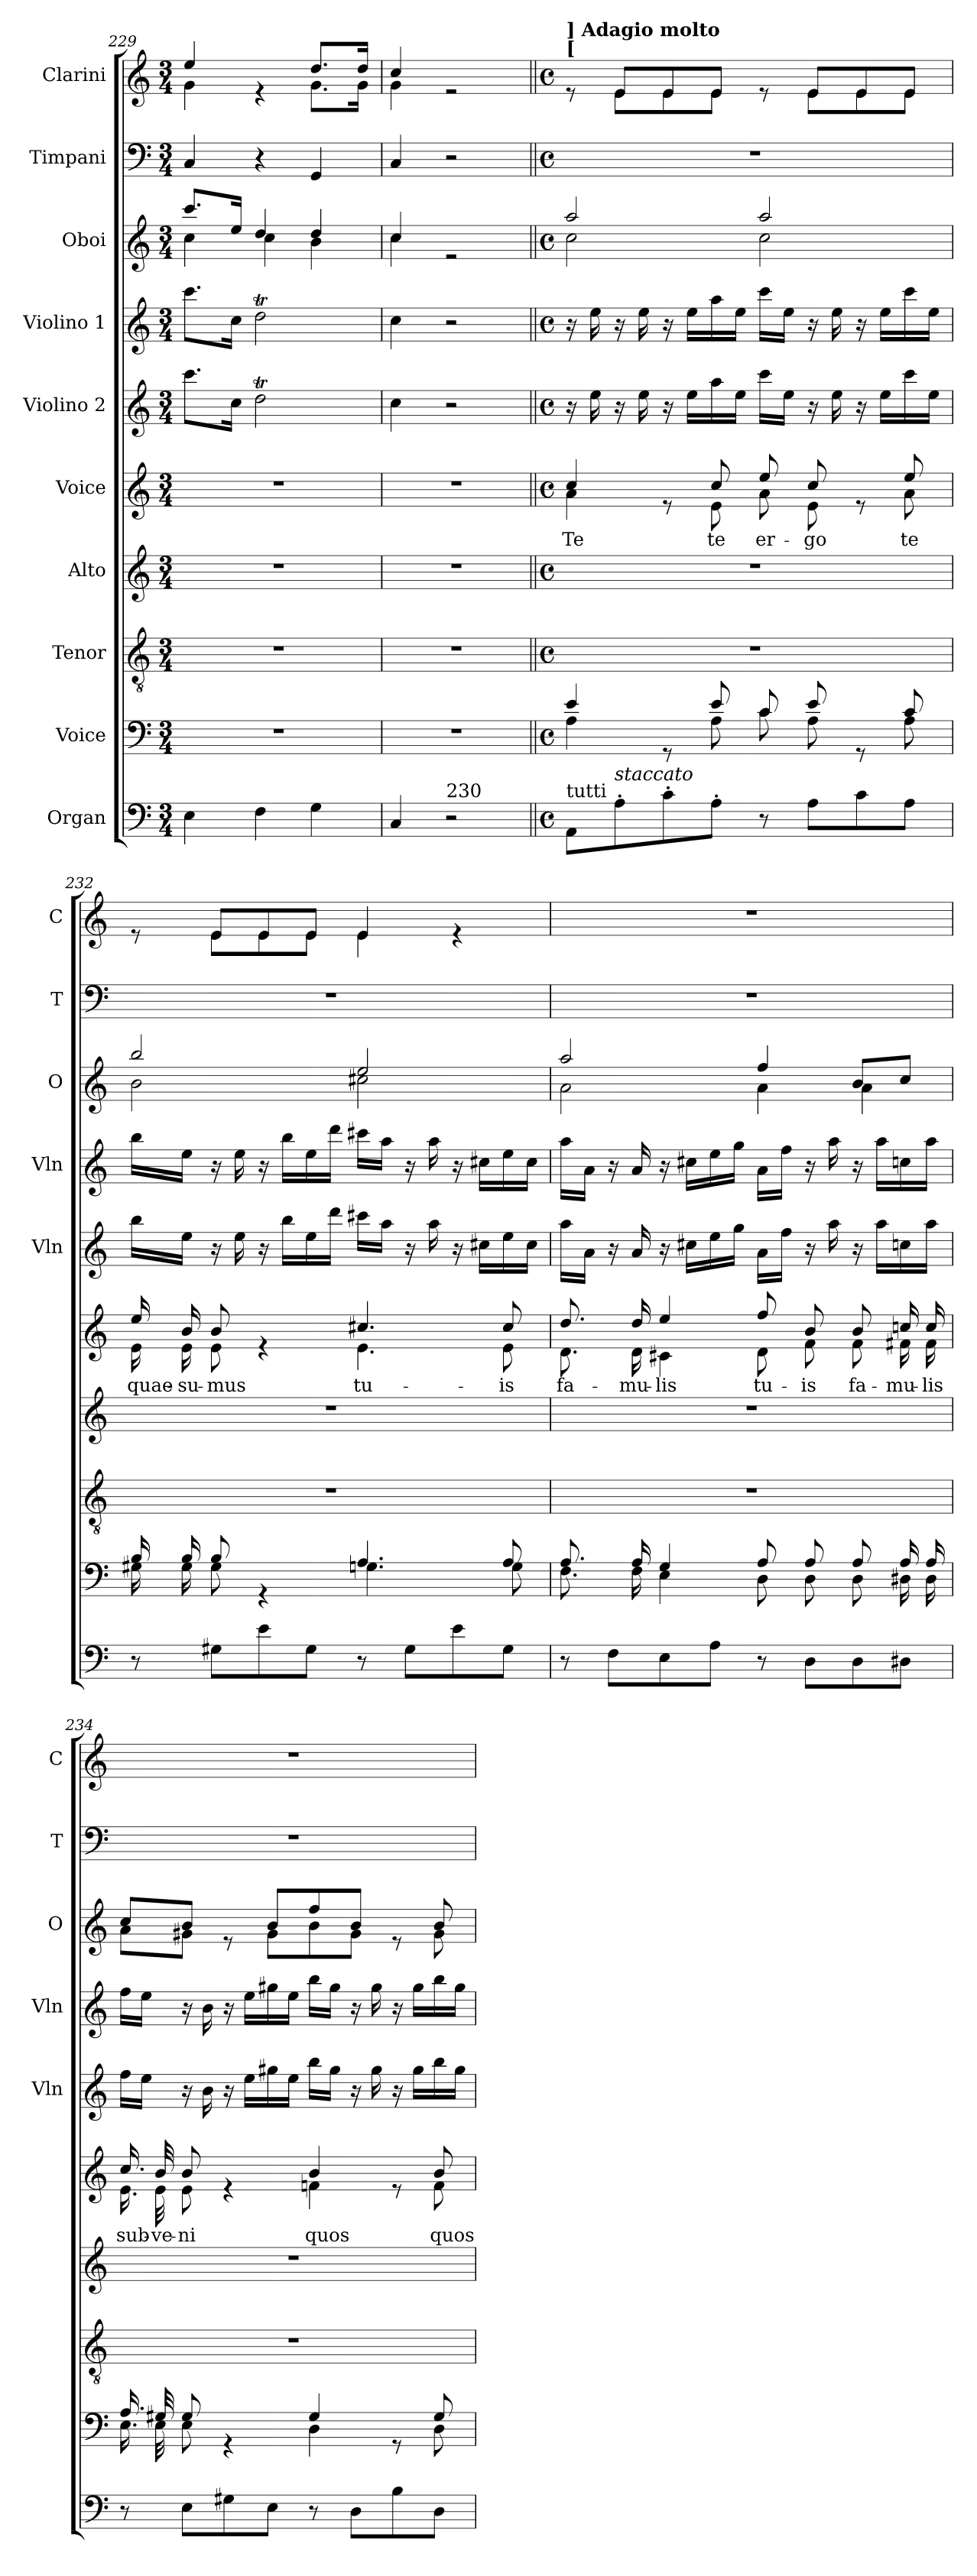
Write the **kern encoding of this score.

**kern	**kern	**kern	**kern	**kern	**text	**kern	**kern	**kern	**kern	**kern
*part10	*part9	*part8	*part7	*part6	*part6	*part5	*part4	*part3	*part2	*part1
*staff10	*staff9	*staff8	*staff7	*staff6	*staff6	*staff5	*staff4	*staff3	*staff2	*staff1
*I"Organ	*I"Voice	*I"Tenor	*I"Alto	*I"Voice	*	*I"Violino 2	*I"Violino 1	*I"Oboi	*I"Timpani	*I"Clarini
*	*	*	*	*	*	*I'Vln	*I'Vln	*I'O	*I'T	*I'C
*clefF4	*clefF4	*clefGv2	*clefG2	*clefG2	*	*clefG2	*clefG2	*clefG2	*clefF4	*clefG2
*k[]	*k[]	*k[]	*k[]	*k[]	*	*k[]	*k[]	*k[]	*k[]	*k[]
*M3/4	*M3/4	*M3/4	*M3/4	*M3/4	*	*M3/4	*M3/4	*M3/4	*M3/4	*M3/4
=229	=229	=229	=229	=229	=229	=229	=229	=229	=229	=229
*	*	*	*	*	*	*	*	*^	*	*^
4E\	2.r	2.r	2.r	2.r	.	8.ccc\L	8.ccc\L	8.ccc/L	4cc\	4C/	4ee/	4g\
.	.	.	.	.	.	16cc\Jk	16cc\Jk	16ee/Jk	.	.	.	.
4F\	.	.	.	.	.	2ddT\	2ddT\	4dd/	4cc\	4r	4re	4ryy
4G\	.	.	.	.	.	.	.	4dd/	4b\	4GG/	8.dd/L	8.g\L
.	.	.	.	.	.	.	.	.	.	.	16dd/Jk	16g\Jk
!!LO:PB:g=z	!!
=230	=230	=230	=230	=230	=230	=230	=230	=230	=230	=230	=230	=230
4C/	2.r	2.r	2.r	2.r	.	4cc\	4cc\	4cc/	4cc\	4C/	4cc/	4g\
!LO:TX:a:t=230	!	!	!	!	!	!	!	!	!	!	!	!
2r	.	.	.	.	.	2r	2r	2re	2ryy	2r	2re	2ryy
=231||	=231||	=231||	=231||	=231||	=231||	=231||	=231||	=231||	=231||	=231||	=231||	=231||
*M4/4	*M4/4	*M4/4	*M4/4	*M4/4	*	*M4/4	*M4/4	*M4/4	*	*M4/4	*M4/4	*
*met(c)	*met(c)	*met(c)	*met(c)	*met(c)	*	*met(c)	*met(c)	*met(c)	*	*met(c)	*met(c)	*
*	*	*	*	*	*	*	*	*	*	*	*MM50	*
*	*^	*	*	*	*	*	*	*	*	*	*	*
!	!	!	!	!	!	!	!	!	!	!	!	!LO:TX:a:B:t=[	!
!	!	!	!	!	!	!	!	!	!	!	!	!LO:TX:a:B:t=] Adagio molto	!
!LO:TX:a:t=tutti	!	!	!	!	!	!	!	!	!	!	!	!	!
!	!	!	!	!	!	!LO:LY:b	!	!	!	!	!	!	!
*	*	*	*	*	*^	*	*	*	*	*	*	*	*
8AA\L	4e/	4A\	1r	1r	4cc/	4a\	Te	16r	16r	2aa/	2cc\	1r	8re	8ryy
.	.	.	.	.	.	.	.	16ee\	16ee\	.	.	.	.	.
!LO:TX:a:i:t=staccato	!	!	!	!	!	!	!	!	!	!	!	!	!	!
8A'\	.	.	.	.	.	.	.	16r	16r	.	.	.	8e/L	8e\L
.	.	.	.	.	.	.	.	16ee\	16ee\	.	.	.	.	.
8c'\	8rGG	8ryy	.	.	8re	8ryy	.	16r	16r	.	.	.	8e/	8e\
.	.	.	.	.	.	.	.	16ee\LL	16ee\LL	.	.	.	.	.
!	!	!	!	!	!	!	!LO:LY:b	!	!	!	!	!	!	!
8A'\J	8e/	8A\	.	.	8cc/	8e\	te	16aa\	16aa\	.	.	.	8e/J	8e\J
.	.	.	.	.	.	.	.	16ee\JJ	16ee\JJ	.	.	.	.	.
!	!	!	!	!	!	!	!LO:LY:b	!	!	!	!	!	!	!
8r	8c/	8c\	.	.	8ee/	8a\	er-	16ccc\LL	16ccc\LL	2aa/	2cc\	.	8re	8ryy
.	.	.	.	.	.	.	.	16ee\JJ	16ee\JJ	.	.	.	.	.
!	!	!	!	!	!	!	!LO:LY:b	!	!	!	!	!	!	!
8A\L	8e/	8A\	.	.	8cc/	8e\	-go	16r	16r	.	.	.	8e/L	8e\L
.	.	.	.	.	.	.	.	16ee\	16ee\	.	.	.	.	.
8c\	8rGG	8ryy	.	.	8re	8ryy	.	16r	16r	.	.	.	8e/	8e\
.	.	.	.	.	.	.	.	16ee\LL	16ee\LL	.	.	.	.	.
!	!	!	!	!	!	!	!LO:LY:b	!	!	!	!	!	!	!
8A\J	8c/	8A\	.	.	8ee/	8a\	te	16ccc\	16ccc\	.	.	.	8e/J	8e\J
.	.	.	.	.	.	.	.	16ee\JJ	16ee\JJ	.	.	.	.	.
=232	=232	=232	=232	=232	=232	=232	=232	=232	=232	=232	=232	=232	=232	=232
!	!	!	!	!	!	!	!LO:LY:b	!	!	!	!	!	!	!
8r	16B/	16G#X\	1r	1r	16ee/	16e\	quae-	16bb\LL	16bb\LL	2bb/	2b\	1r	8re	8ryy
!	!	!	!	!	!	!	!LO:LY:b	!	!	!	!	!	!	!
.	16B/	16G#\	.	.	16b/	16e\	-su-	16ee\JJ	16ee\JJ	.	.	.	.	.
!	!	!	!	!	!	!	!LO:LY:b	!	!	!	!	!	!	!
8G#X\L	8B/	8G#\	.	.	8b/	8e\	-mus	16r	16r	.	.	.	8e/L	8e\L
.	.	.	.	.	.	.	.	16ee\	16ee\	.	.	.	.	.
8e\	4rGG	4ryy	.	.	4re	4ryy	.	16r	16r	.	.	.	8e/	8e\
.	.	.	.	.	.	.	.	16bb\LL	16bb\LL	.	.	.	.	.
8G#\J	.	.	.	.	.	.	.	16ee\	16ee\	.	.	.	8e/J	8e\J
.	.	.	.	.	.	.	.	16ddd\JJ	16ddd\JJ	.	.	.	.	.
!	!	!	!	!	!	!	!LO:LY:b	!	!	!	!	!	!	!
8r	4.A/	4.Gn\	.	.	4.cc#X/	4.e\	tu-	16ccc#X\LL	16ccc#X\LL	2ee/	2cc#X\	.	4e/	4e\
.	.	.	.	.	.	.	.	16aa\JJ	16aa\JJ	.	.	.	.	.
8G#\L	.	.	.	.	.	.	.	16r	16r	.	.	.	.	.
.	.	.	.	.	.	.	.	16aa\	16aa\	.	.	.	.	.
8e\	.	.	.	.	.	.	.	16r	16r	.	.	.	4re	4ryy
.	.	.	.	.	.	.	.	16cc#X\LL	16cc#X\LL	.	.	.	.	.
!	!	!	!	!	!	!	!LO:LY:b	!	!	!	!	!	!	!
8G#\J	8A/	8G\	.	.	8cc#/	8e\	-is	16ee\	16ee\	.	.	.	.	.
.	.	.	.	.	.	.	.	16cc#\JJ	16cc#\JJ	.	.	.	.	.
*	*	*	*	*	*	*	*	*	*	*	*	*	*v	*v
!!LO:LB:g=z
=233	=233	=233	=233	=233	=233	=233	=233	=233	=233	=233	=233	=233	=233
!	!	!	!	!	!	!	!LO:LY:b	!	!	!	!	!	!
8r	8.A/	8.F\	1r	1r	8.dd/	8.d\	fa-	16aa\LL	16aa\LL	2aa/	2a\	1r	1r
.	.	.	.	.	.	.	.	16a\JJ	16a\JJ	.	.	.	.
8F\L	.	.	.	.	.	.	.	16r	16r	.	.	.	.
!	!	!	!	!	!	!	!LO:LY:b	!	!	!	!	!	!
.	16A/	16F\	.	.	16dd/	16d\	-mu-	16a/	16a/	.	.	.	.
!	!	!	!	!	!	!	!LO:LY:b	!	!	!	!	!	!
8E\	4G/	4E\	.	.	4ee/	4c#X\	-lis	16r	16r	.	.	.	.
.	.	.	.	.	.	.	.	16cc#X\LL	16cc#X\LL	.	.	.	.
8A\J	.	.	.	.	.	.	.	16ee\	16ee\	.	.	.	.
.	.	.	.	.	.	.	.	16gg\JJ	16gg\JJ	.	.	.	.
!	!	!	!	!	!	!	!LO:LY:b	!	!	!	!	!	!
8r	8A/	8D\	.	.	8ff/	8d\	tu-	16a\LL	16a\LL	4ff/	4a\	.	.
.	.	.	.	.	.	.	.	16ff\JJ	16ff\JJ	.	.	.	.
!	!	!	!	!	!	!	!LO:LY:b	!	!	!	!	!	!
8D\L	8A/	8D\	.	.	8b/	8f\	-is	16r	16r	.	.	.	.
.	.	.	.	.	.	.	.	16aa\	16aa\	.	.	.	.
!	!	!	!	!	!	!	!LO:LY:b	!	!	!	!	!	!
8D\	8A/	8D\	.	.	8b/	8f\	fa-	16r	16r	8b/L	4a\	.	.
.	.	.	.	.	.	.	.	16aa\LL	16aa\LL	.	.	.	.
!	!	!	!	!	!	!	!LO:LY:b	!	!	!	!	!	!
8D#X\J	16A/	16D#X\	.	.	16ccn/	16f#X\	-mu-	16ccn\	16ccn\	8cc/J	.	.	.
!	!	!	!	!	!	!	!LO:LY:b	!	!	!	!	!	!
.	16A/	16D#\	.	.	16cc/	16f#\	-lis	16aa\JJ	16aa\JJ	.	.	.	.
=234	=234	=234	=234	=234	=234	=234	=234	=234	=234	=234	=234	=234	=234
!	!	!	!	!	!	!	!LO:LY:b	!	!	!	!	!	!
8r	16.A/	16.E\	1r	1r	16.cc/	16.e\	sub-	16ff\LL	16ff\LL	8cc/L	8a\L	1r	1r
.	.	.	.	.	.	.	.	16ee\JJ	16ee\JJ	.	.	.	.
!	!	!	!	!	!	!	!LO:LY:b	!	!	!	!	!	!
.	32G#X/	32E\	.	.	32b/	32e\	-ve-	.	.	.	.	.	.
!	!	!	!	!	!	!	!LO:LY:b	!	!	!	!	!	!
8E\L	8G#/	8E\	.	.	8b/	8e\	-ni	16r	16r	8b/J	8g#X\J	.	.
.	.	.	.	.	.	.	.	16b\	16b\	.	.	.	.
8G#X\	4rGG	4ryy	.	.	4re	4ryy	.	16r	16r	8re	8ryy	.	.
.	.	.	.	.	.	.	.	16ee\LL	16ee\LL	.	.	.	.
8E\J	.	.	.	.	.	.	.	16gg#X\	16gg#X\	8b/L	8g#\L	.	.
.	.	.	.	.	.	.	.	16ee\JJ	16ee\JJ	.	.	.	.
!	!	!	!	!	!	!	!LO:LY:b	!	!	!	!	!	!
8r	4G#/	4D\	.	.	4b/	4fn\	quos	16bb\LL	16bb\LL	8ff/	8b\	.	.
.	.	.	.	.	.	.	.	16gg#\JJ	16gg#\JJ	.	.	.	.
8D\L	.	.	.	.	.	.	.	16r	16r	8b/J	8g#\J	.	.
.	.	.	.	.	.	.	.	16gg#\	16gg#\	.	.	.	.
8B\	8rGG	8ryy	.	.	8re	8ryy	.	16r	16r	8re	8ryy	.	.
.	.	.	.	.	.	.	.	16gg#\LL	16gg#\LL	.	.	.	.
!	!	!	!	!	!	!	!LO:LY:b	!	!	!	!	!	!
8D\J	8G#/	8D\	.	.	8b/	8f\	quos	16bb\	16bb\	8b/	8g#\	.	.
.	.	.	.	.	.	.	.	16gg#\JJ	16gg#\JJ	.	.	.	.
*	*v	*v	*	*	*v	*v	*	*	*	*v	*v	*	*
=	=	=	=	=	=	=	=	=	=	=
*-	*-	*-	*-	*-	*-	*-	*-	*-	*-	*-
